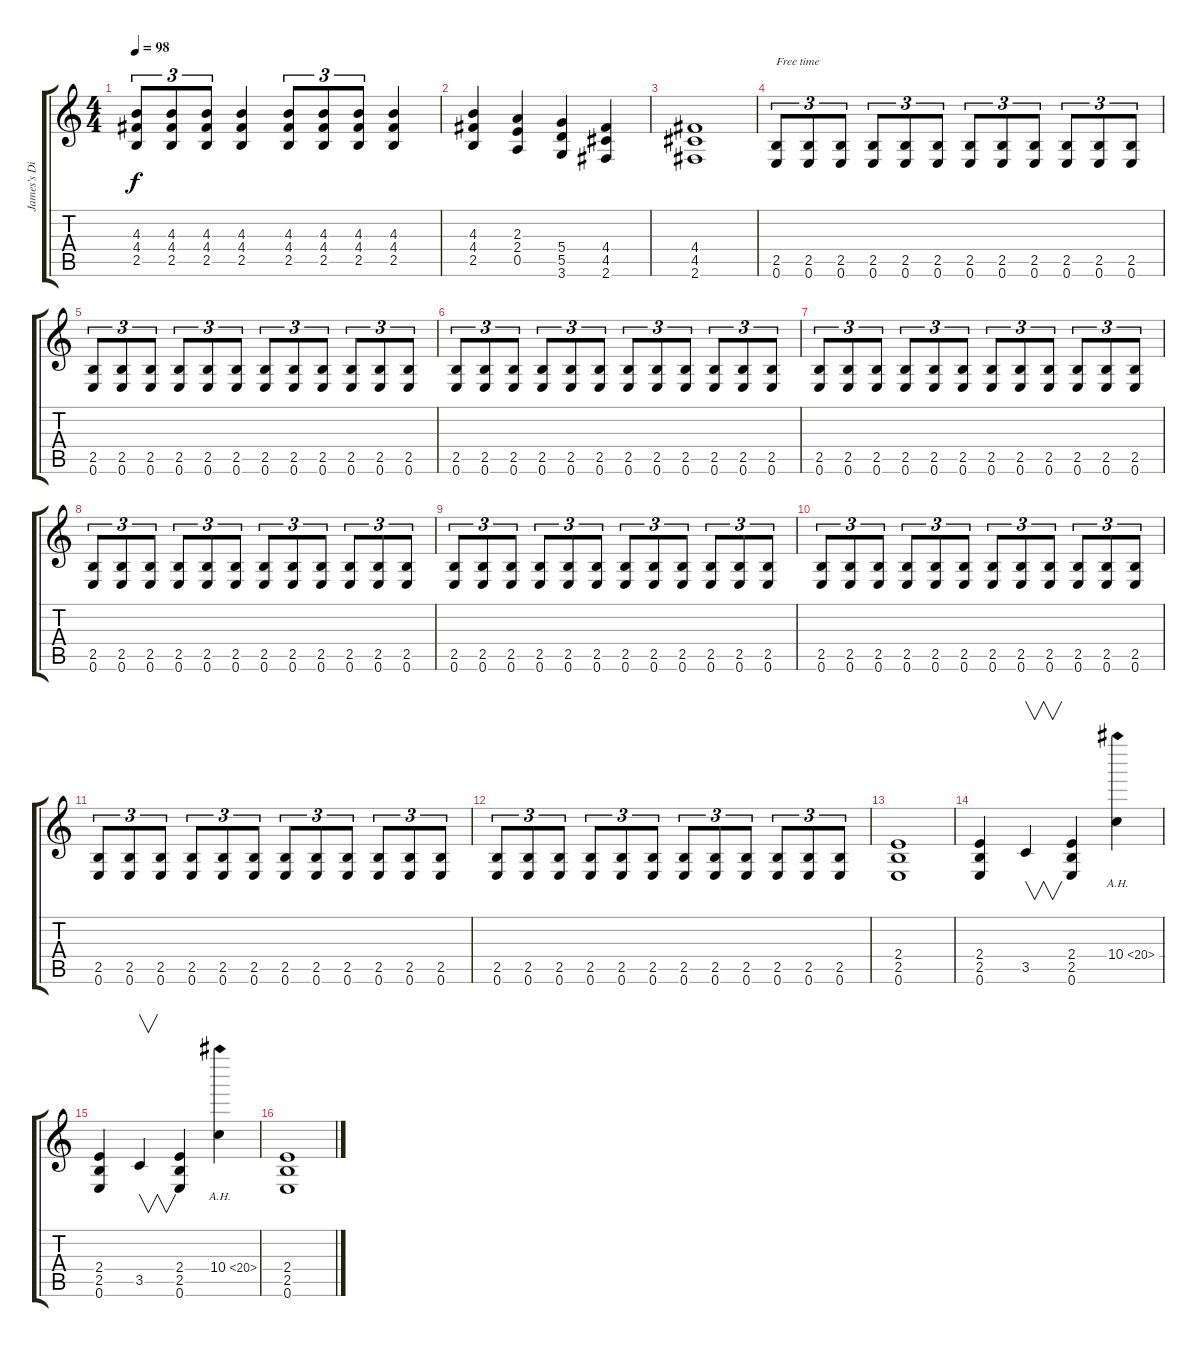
\track ("James's Distorsion" "James's Di") {instrument distortionguitar}
\staff {score tabs}
\tuning (E4 B3 G3 D3 A2 E2) {hide}
\ts (4 4)
\tempo 98
\clef g2
\ks c
(4.3 4.4 2.5).8{tu (3 2) dy f} (4.3 4.4 2.5).8{tu (3 2)} (4.3 4.4 2.5).8{tu (3 2)} (4.3 4.4 2.5).4 (4.3 4.4 2.5).8{tu (3 2)} (4.3 4.4 2.5).8{tu (3 2)} (4.3 4.4 2.5).8{tu (3 2)} (4.3 4.4 2.5).4 |
(4.3 4.4 2.5).4 (2.3 2.4 0.5).4 (5.4 5.5 3.6).4 (4.4 4.5 2.6).4 |
(4.4 4.5 2.6).1 |
(2.5 0.6).8{tu (3 2) txt "Free time"} (2.5 0.6).8{tu (3 2)} (2.5 0.6).8{tu (3 2)} (2.5 0.6).8{tu (3 2)} (2.5 0.6).8{tu (3 2)} (2.5 0.6).8{tu (3 2)} (2.5 0.6).8{tu (3 2)} (2.5 0.6).8{tu (3 2)} (2.5 0.6).8{tu (3 2)} (2.5 0.6).8{tu (3 2)} (2.5 0.6).8{tu (3 2)} (2.5 0.6).8{tu (3 2)} |
(2.5 0.6).8{tu (3 2)} (2.5 0.6).8{tu (3 2)} (2.5 0.6).8{tu (3 2)} (2.5 0.6).8{tu (3 2)} (2.5 0.6).8{tu (3 2)} (2.5 0.6).8{tu (3 2)} (2.5 0.6).8{tu (3 2)} (2.5 0.6).8{tu (3 2)} (2.5 0.6).8{tu (3 2)} (2.5 0.6).8{tu (3 2)} (2.5 0.6).8{tu (3 2)} (2.5 0.6).8{tu (3 2)} |
(2.5 0.6).8{tu (3 2)} (2.5 0.6).8{tu (3 2)} (2.5 0.6).8{tu (3 2)} (2.5 0.6).8{tu (3 2)} (2.5 0.6).8{tu (3 2)} (2.5 0.6).8{tu (3 2)} (2.5 0.6).8{tu (3 2)} (2.5 0.6).8{tu (3 2)} (2.5 0.6).8{tu (3 2)} (2.5 0.6).8{tu (3 2)} (2.5 0.6).8{tu (3 2)} (2.5 0.6).8{tu (3 2)} |
(2.5 0.6).8{tu (3 2)} (2.5 0.6).8{tu (3 2)} (2.5 0.6).8{tu (3 2)} (2.5 0.6).8{tu (3 2)} (2.5 0.6).8{tu (3 2)} (2.5 0.6).8{tu (3 2)} (2.5 0.6).8{tu (3 2)} (2.5 0.6).8{tu (3 2)} (2.5 0.6).8{tu (3 2)} (2.5 0.6).8{tu (3 2)} (2.5 0.6).8{tu (3 2)} (2.5 0.6).8{tu (3 2)} |
(2.5 0.6).8{tu (3 2)} (2.5 0.6).8{tu (3 2)} (2.5 0.6).8{tu (3 2)} (2.5 0.6).8{tu (3 2)} (2.5 0.6).8{tu (3 2)} (2.5 0.6).8{tu (3 2)} (2.5 0.6).8{tu (3 2)} (2.5 0.6).8{tu (3 2)} (2.5 0.6).8{tu (3 2)} (2.5 0.6).8{tu (3 2)} (2.5 0.6).8{tu (3 2)} (2.5 0.6).8{tu (3 2)} |
(2.5 0.6).8{tu (3 2)} (2.5 0.6).8{tu (3 2)} (2.5 0.6).8{tu (3 2)} (2.5 0.6).8{tu (3 2)} (2.5 0.6).8{tu (3 2)} (2.5 0.6).8{tu (3 2)} (2.5 0.6).8{tu (3 2)} (2.5 0.6).8{tu (3 2)} (2.5 0.6).8{tu (3 2)} (2.5 0.6).8{tu (3 2)} (2.5 0.6).8{tu (3 2)} (2.5 0.6).8{tu (3 2)} |
(2.5 0.6).8{tu (3 2)} (2.5 0.6).8{tu (3 2)} (2.5 0.6).8{tu (3 2)} (2.5 0.6).8{tu (3 2)} (2.5 0.6).8{tu (3 2)} (2.5 0.6).8{tu (3 2)} (2.5 0.6).8{tu (3 2)} (2.5 0.6).8{tu (3 2)} (2.5 0.6).8{tu (3 2)} (2.5 0.6).8{tu (3 2)} (2.5 0.6).8{tu (3 2)} (2.5 0.6).8{tu (3 2)} |
(2.5 0.6).8{tu (3 2)} (2.5 0.6).8{tu (3 2)} (2.5 0.6).8{tu (3 2)} (2.5 0.6).8{tu (3 2)} (2.5 0.6).8{tu (3 2)} (2.5 0.6).8{tu (3 2)} (2.5 0.6).8{tu (3 2)} (2.5 0.6).8{tu (3 2)} (2.5 0.6).8{tu (3 2)} (2.5 0.6).8{tu (3 2)} (2.5 0.6).8{tu (3 2)} (2.5 0.6).8{tu (3 2)} |
(2.5 0.6).8{tu (3 2)} (2.5 0.6).8{tu (3 2)} (2.5 0.6).8{tu (3 2)} (2.5 0.6).8{tu (3 2)} (2.5 0.6).8{tu (3 2)} (2.5 0.6).8{tu (3 2)} (2.5 0.6).8{tu (3 2)} (2.5 0.6).8{tu (3 2)} (2.5 0.6).8{tu (3 2)} (2.5 0.6).8{tu (3 2)} (2.5 0.6).8{tu (3 2)} (2.5 0.6).8{tu (3 2)} |
(2.4 2.5 0.6).1 |
(2.4 2.5 0.6).4 3.5.4{v} (2.4 2.5 0.6).4 10.4{ah 10}.4 |
(2.4 2.5 0.6).4 3.5.4{v} (2.4 2.5 0.6).4 10.4{ah 10}.4 |
(2.4 2.5 0.6).1
